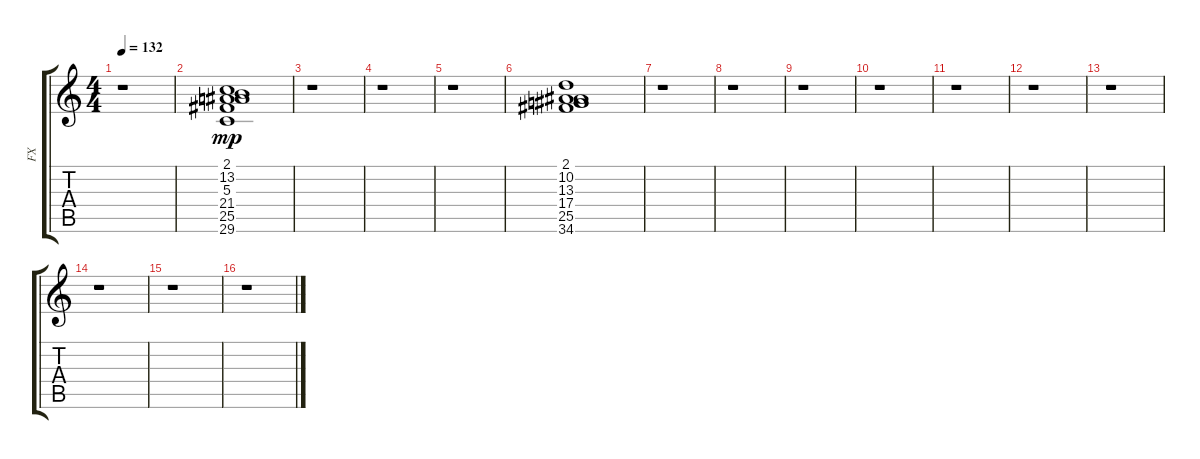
\track ("FX" "FX") {instrument applause}
\staff {score tabs}
\tuning (E4 B3 G3 D3 A2 E2) {hide}
\ts (4 4)
\tempo 132
\clef g2
\ks c
r.1{dy mp} |
(2.1 13.2 5.3 21.4 25.5 29.6).1 |
r.1 |
r.1 |
r.1 |
(2.1 10.2 13.3 17.4 25.5 34.6).1 |
r.1 |
r.1 |
r.1 |
r.1 |
r.1 |
r.1 |
r.1 |
r.1 |
r.1 |
r.1
